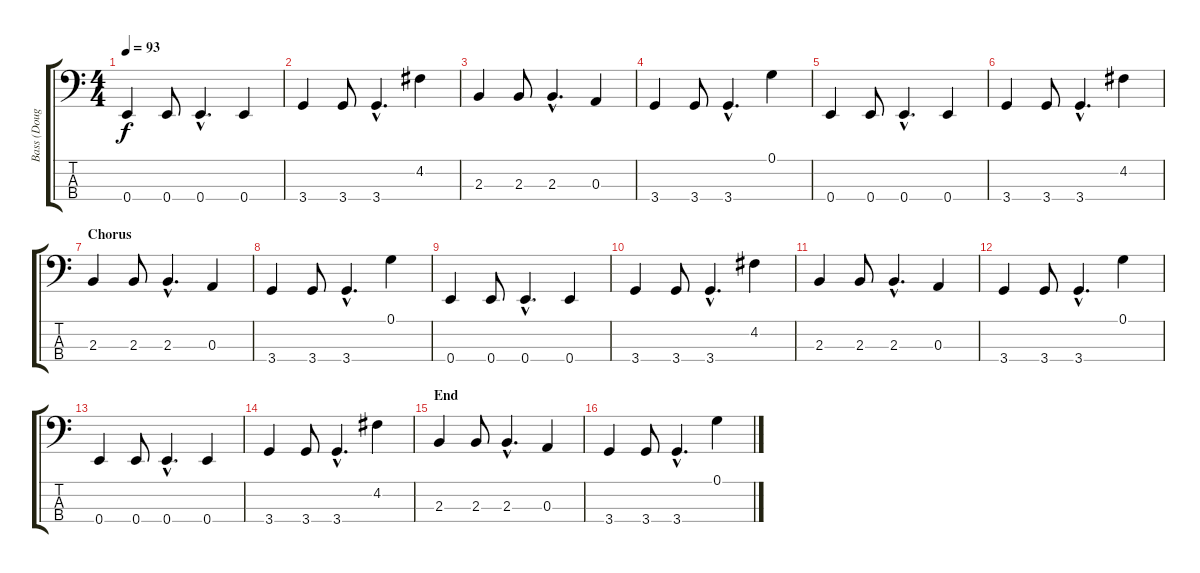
\track ("Bass (Douglas)" "Bass (Doug") {instrument fretlessbass}
\staff {score tabs}
\tuning (G2 D2 A1 E1) {hide}
\ts (4 4)
\tempo 93
\clef f4
\ks c
0.4.4{dy f} 0.4.8 0.4{hac}.4{d} 0.4.4 |
3.4.4 3.4.8 3.4{hac}.4{d} 4.2.4 |
2.3.4 2.3.8 2.3{hac}.4{d} 0.3.4 |
3.4.4 3.4.8 3.4{hac}.4{d} 0.1.4 |
0.4.4 0.4.8 0.4{hac}.4{d} 0.4.4 |
3.4.4 3.4.8 3.4{hac}.4{d} 4.2.4 |
\section ("" "Chorus")
2.3.4 2.3.8 2.3{hac}.4{d} 0.3.4 |
3.4.4 3.4.8 3.4{hac}.4{d} 0.1.4 |
0.4.4 0.4.8 0.4{hac}.4{d} 0.4.4 |
3.4.4 3.4.8 3.4{hac}.4{d} 4.2.4 |
2.3.4 2.3.8 2.3{hac}.4{d} 0.3.4 |
3.4.4 3.4.8 3.4{hac}.4{d} 0.1.4 |
0.4.4 0.4.8 0.4{hac}.4{d} 0.4.4 |
3.4.4 3.4.8 3.4{hac}.4{d} 4.2.4 |
\section ("" "End")
2.3.4 2.3.8 2.3{hac}.4{d} 0.3.4 |
3.4.4 3.4.8 3.4{hac}.4{d} 0.1.4
